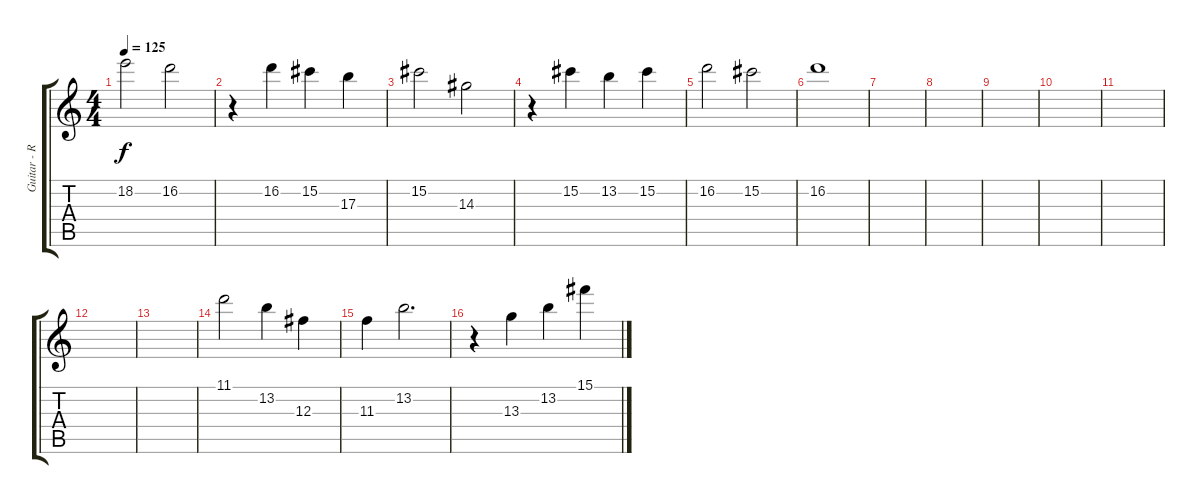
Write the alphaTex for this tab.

\track ("Guitar - Right" "Guitar - R") {instrument distortionguitar}
\staff {score tabs}
\tuning (Eb4 Bb3 Gb3 Db3 Ab2 Db2) {hide}
\ts (4 4)
\tempo 125
\clef g2
\ks c
18.2.2{dy f} 16.2.2 |
r.4 16.2.4 15.2.4 17.3.4 |
15.2.2 14.3.2 |
r.4 15.2.4 13.2.4 15.2.4 |
16.2.2 15.2.2 |
16.2.1 |
|
|
|
|
|
|
|
11.1.2 13.2.4 12.3.4 |
11.3.4 13.2.2{d} |
r.4 13.3.4 13.2.4 15.1.4
